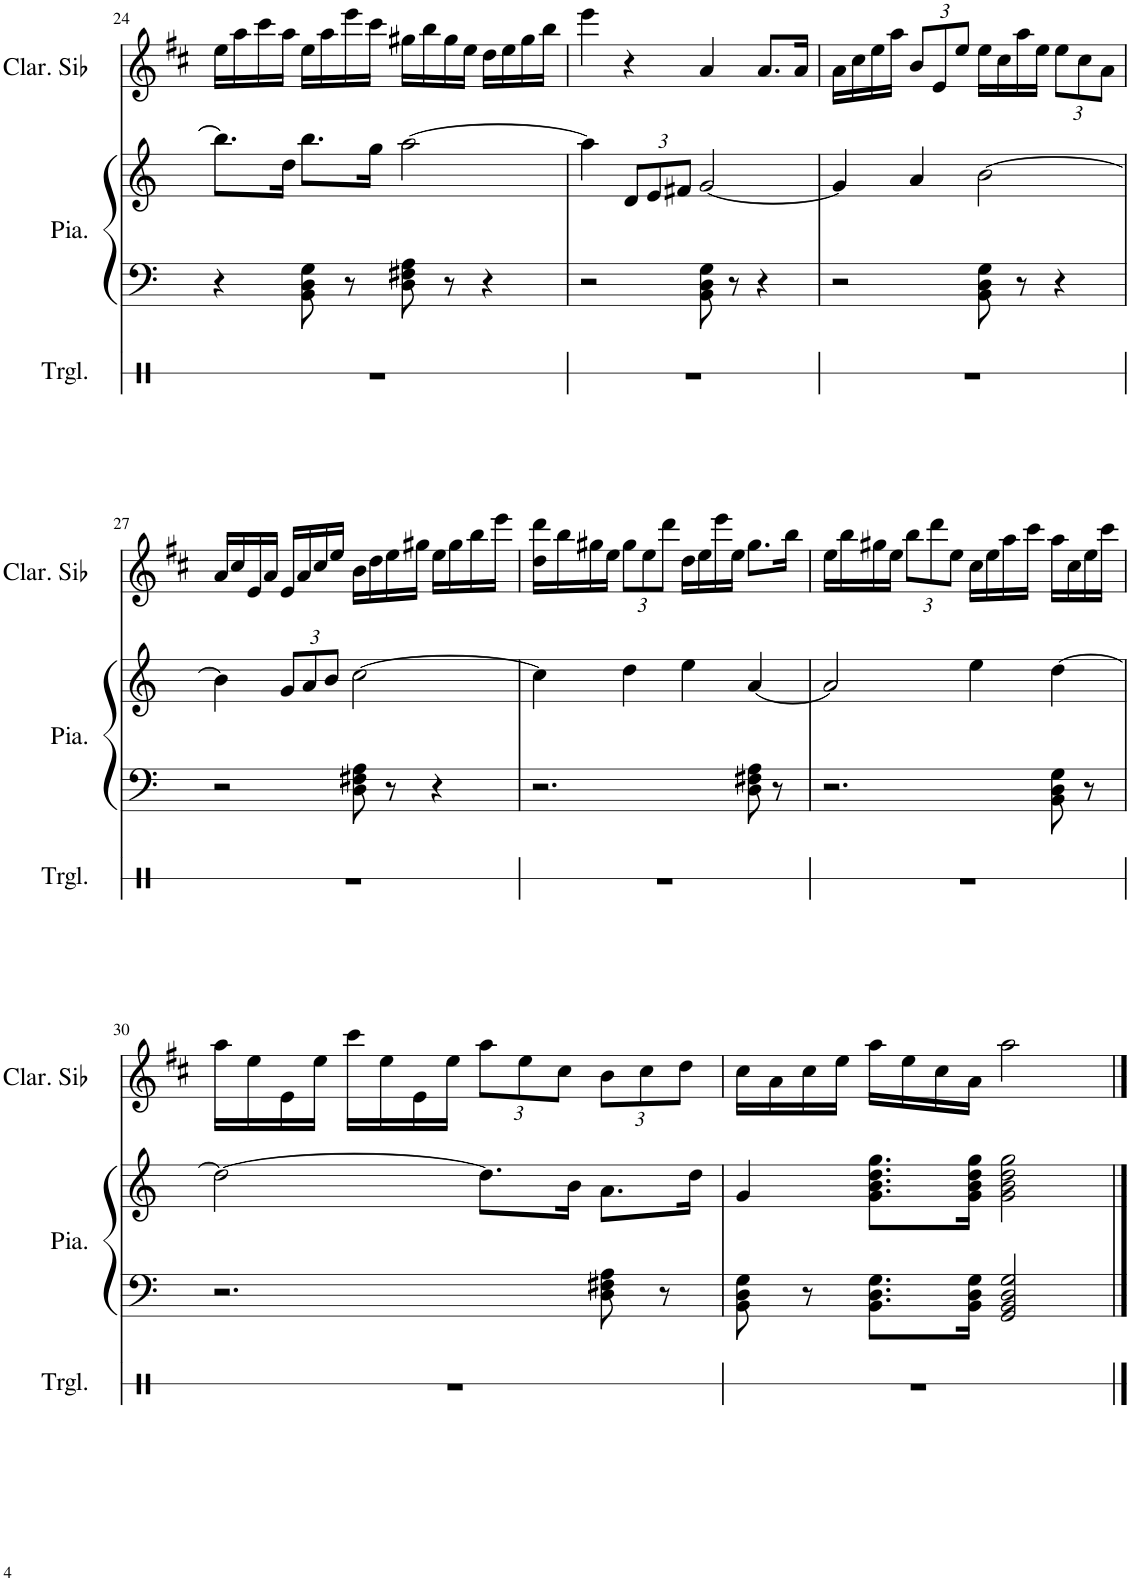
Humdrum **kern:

**kern	**kern	**kern	**kern
*part3	*part2	*part2	*part1
*staff4	*staff3	*staff2	*staff1
*I"Triangle	*I"Piano	*	*I"Clarinette en Sib
*I'Trgl.	*I'Pia.	*	*I'Clar. Sib
!!LO:PB:g=z
*clefX	*clefF4	*clefG2	*clefG2
*	*	*	*Trd1c2
*k[]	*k[]	*k[]	*k[f#c#]
*M4/4	*M4/4	*M4/4	*M4/4
=24	=24	=24	=24
1r	4r	8.bb\L]	16ee\LL
.	.	.	16aa\
.	.	.	16ccc#\
.	.	16dd\Jk	16aa\JJ
.	8BB\ 8D\ 8G\	8.bb\L	16ee\LL
.	.	.	16aa\
.	8r	.	16eee\
.	.	16gg\Jk	16ccc#\JJ
.	8D\ 8F#X\ 8A\	[2aa\	16gg#X\LL
.	.	.	16bb\
.	8r	.	16gg#\
.	.	.	16ee\JJ
.	4r	.	16dd\LL
.	.	.	16ee\
.	.	.	16gg#\
.	.	.	16bb\JJ
=25	=25	=25	=25
1r	2r	4aa\]	4eee\
*	*	*Xbrackettup	*
.	.	12d/L	4r
.	.	12e/	.
.	.	12f#X/J	.
.	8BB\ 8D\ 8G\	[2g/	4a/
.	8r	.	.
.	4r	.	8.a/L
.	.	.	16a/Jk
=26	=26	=26	=26
1r	2r	4g/]	16a\LL
.	.	.	16cc#\
.	.	.	16ee\
.	.	.	16aa\JJ
*	*	*	*Xbrackettup
.	.	4a/	12b/L
.	.	.	12e/
.	.	.	12ee/J
.	8BB\ 8D\ 8G\	[2b\	16ee\LL
.	.	.	16cc#\
.	8r	.	16aa\
.	.	.	16ee\JJ
.	4r	.	12ee\L
.	.	.	12cc#\
.	.	.	12a\J
!!LO:LB:g=z
=27	=27	=27	=27
1r	2r	4b\]	16a/LL
.	.	.	16cc#/
.	.	.	16e/
.	.	.	16a/JJ
.	.	12g/L	16e/LL
.	.	.	16a/
.	.	12a/	.
.	.	.	16cc#/
.	.	12b/J	.
.	.	.	16ee/JJ
.	8D\ 8F#X\ 8A\	[2cc\	16b\LL
.	.	.	16dd\
.	8r	.	16ee\
.	.	.	16gg#X\JJ
.	4r	.	16ee\LL
.	.	.	16gg#\
.	.	.	16bb\
.	.	.	16eee\JJ
=28	=28	=28	=28
1r	2.r	4cc\]	16dd\ 16ddd\LL
.	.	.	16bb\
.	.	.	16gg#X\
.	.	.	16ee\JJ
.	.	4dd\	12gg#\L
.	.	.	12ee\
.	.	.	12ddd\J
.	.	4ee\	16dd\LL
.	.	.	16ee\
.	.	.	16eee\
.	.	.	16ee\JJ
.	8D\ 8F#X\ 8A\	[4a/	8.gg#\L
.	8r	.	.
.	.	.	16bb\Jk
=29	=29	=29	=29
1r	2.r	2a/]	16ee\LL
.	.	.	16bb\
.	.	.	16gg#X\
.	.	.	16ee\JJ
.	.	.	12bb\L
.	.	.	12ddd\
.	.	.	12ee\J
.	.	4ee\	16cc#\LL
.	.	.	16ee\
.	.	.	16aa\
.	.	.	16ccc#\JJ
.	8BB\ 8D\ 8G\	[4dd\	16aa\LL
.	.	.	16cc#\
.	8r	.	16ee\
.	.	.	16ccc#\JJ
!!LO:LB:g=z
=30	=30	=30	=30
1r	2.r	2dd\_	16aa\LL
.	.	.	16ee\
.	.	.	16e\
.	.	.	16ee\JJ
.	.	.	16ccc#\LL
.	.	.	16ee\
.	.	.	16e\
.	.	.	16ee\JJ
.	.	8.dd\L]	12aa\L
.	.	.	12ee\
.	.	.	12cc#\J
.	.	16b\Jk	.
.	8D\ 8F#X\ 8A\	8.a\L	12b\L
.	.	.	12cc#\
.	8r	.	.
.	.	.	12dd\J
.	.	16dd\Jk	.
=31	=31	=31	=31
1r	8BB\ 8D\ 8G\	4g/	16cc#\LL
.	.	.	16a\
.	8r	.	16cc#\
.	.	.	16ee\JJ
.	8.BB\ 8.D\ 8.G\L	8.g\ 8.b\ 8.dd\ 8.gg\L	16aa\LL
.	.	.	16ee\
.	.	.	16cc#\
.	16BB\ 16D\ 16G\Jk	16g\ 16b\ 16dd\ 16gg\Jk	16a\JJ
.	2GG/ 2BB/ 2D/ 2G/	2g\ 2b\ 2dd\ 2gg\	2aa\
==	==	==	==
*-	*-	*-	*-
